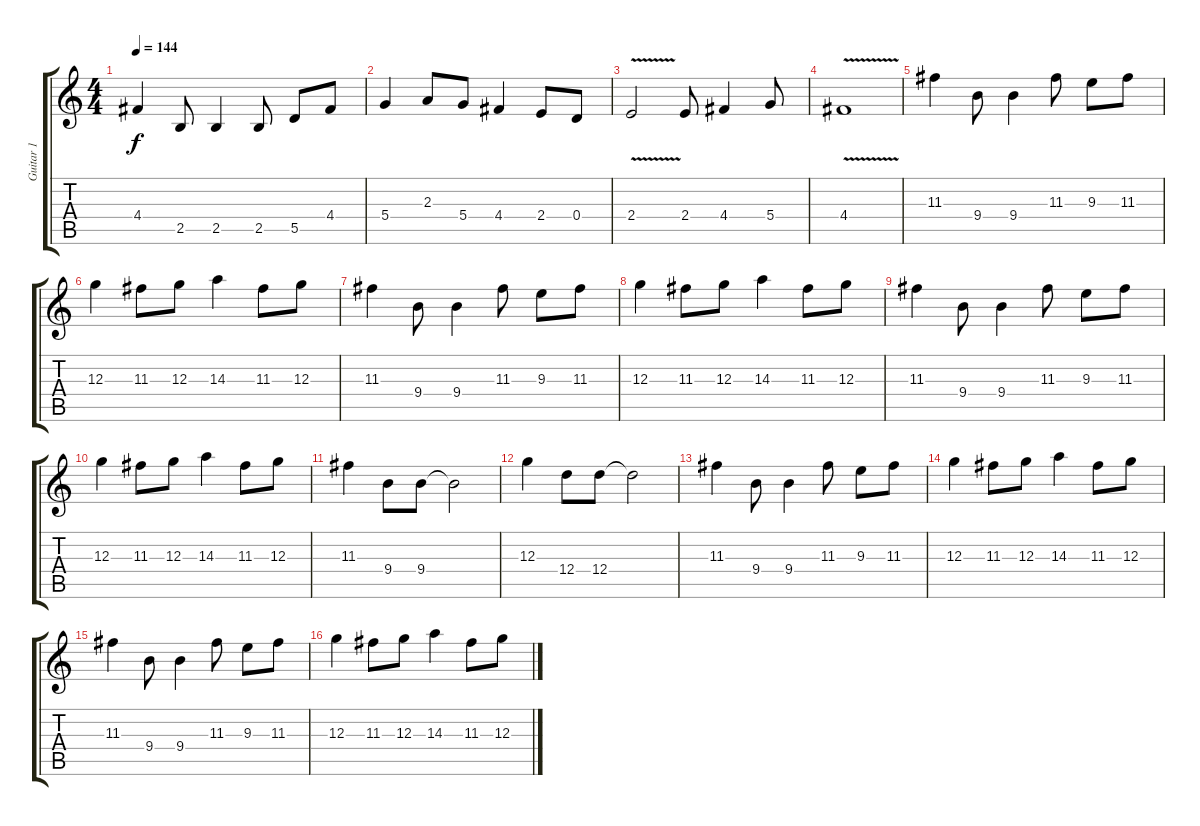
\track ("Guitar 1" "Guitar 1") {instrument distortionguitar}
\staff {score tabs}
\tuning (E4 B3 G3 D3 A2 E2) {hide}
\ts (4 4)
\tempo 144
\clef g2
\ks c
4.4.4{dy f} 2.5.8 2.5.4 2.5.8 5.5.8 4.4.8 |
5.4.4 2.3.8 5.4.8 4.4.4 2.4.8 0.4.8 |
2.4{v}.2 2.4.8 4.4.4 5.4.8 |
4.4{v}.1 |
11.3.4 9.4.8 9.4.4 11.3.8 9.3.8 11.3.8 |
12.3.4 11.3.8 12.3.8 14.3.4 11.3.8 12.3.8 |
11.3.4 9.4.8 9.4.4 11.3.8 9.3.8 11.3.8 |
12.3.4 11.3.8 12.3.8 14.3.4 11.3.8 12.3.8 |
11.3.4 9.4.8 9.4.4 11.3.8 9.3.8 11.3.8 |
12.3.4 11.3.8 12.3.8 14.3.4 11.3.8 12.3.8 |
11.3.4 9.4.8 9.4.8 9.4{t}.2 |
12.3.4 12.4.8 12.4.8 12.4{t}.2 |
11.3.4 9.4.8 9.4.4 11.3.8 9.3.8 11.3.8 |
12.3.4 11.3.8 12.3.8 14.3.4 11.3.8 12.3.8 |
11.3.4 9.4.8 9.4.4 11.3.8 9.3.8 11.3.8 |
12.3.4 11.3.8 12.3.8 14.3.4 11.3.8 12.3.8
